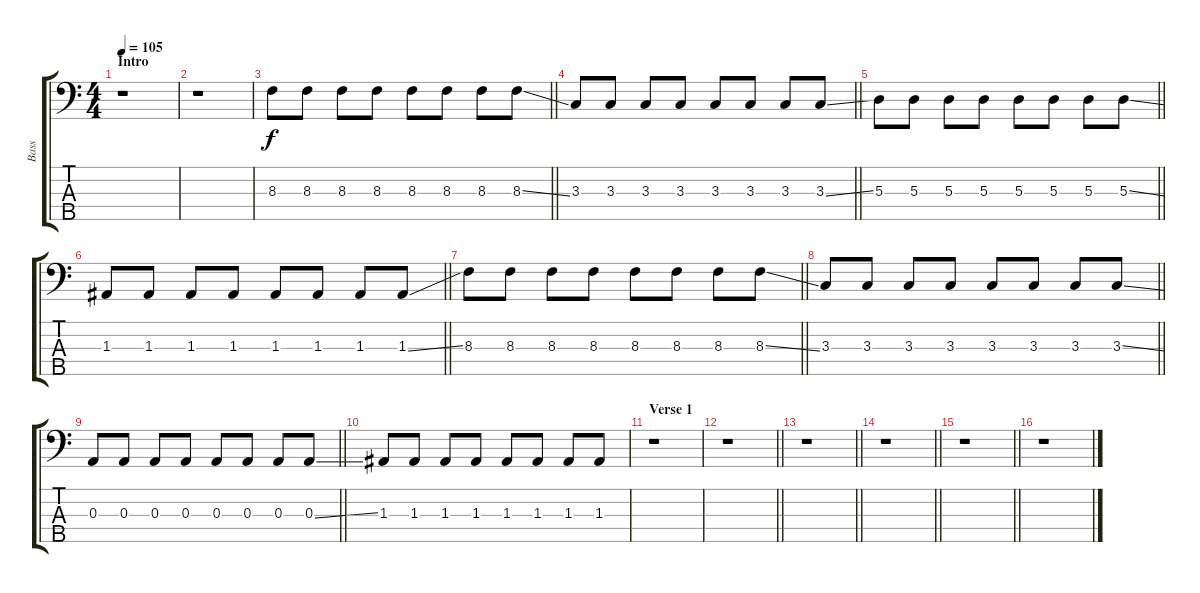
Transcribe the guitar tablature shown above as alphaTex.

\track ("Bass" "Bass") {instrument electricbassfinger}
\staff {score tabs}
\tuning (G2 D2 A1 E1 B0) {hide}
\ts (4 4)
\section ("" "Intro")
\tempo 105
\clef f4
\ks c
r.1{dy f instrument electricbassfinger} |
r.1 |
\barLineRight lightlight
8.3.8 8.3.8 8.3.8 8.3.8 8.3.8 8.3.8 8.3.8 8.3{ss}.8 |
\barLineRight lightlight
3.3.8 3.3.8 3.3.8 3.3.8 3.3.8 3.3.8 3.3.8 3.3{ss}.8 |
\barLineRight lightlight
5.3.8 5.3.8 5.3.8 5.3.8 5.3.8 5.3.8 5.3.8 5.3{ss}.8 |
\barLineRight lightlight
1.3.8 1.3.8 1.3.8 1.3.8 1.3.8 1.3.8 1.3.8 1.3{ss}.8 |
\barLineRight lightlight
8.3.8 8.3.8 8.3.8 8.3.8 8.3.8 8.3.8 8.3.8 8.3{ss}.8 |
\barLineRight lightlight
3.3.8 3.3.8 3.3.8 3.3.8 3.3.8 3.3.8 3.3.8 3.3{ss}.8 |
\barLineRight lightlight
0.3.8 0.3.8 0.3.8 0.3.8 0.3.8 0.3.8 0.3.8 0.3{ss}.8 |
1.3.8 1.3.8 1.3.8 1.3.8 1.3.8 1.3.8 1.3.8 1.3.8 |
\section ("" "Verse 1")
r.1 |
\barLineRight lightlight
r.1 |
\barLineRight lightlight
r.1 |
\barLineRight lightlight
r.1 |
\barLineRight lightlight
r.1 |
r.1
